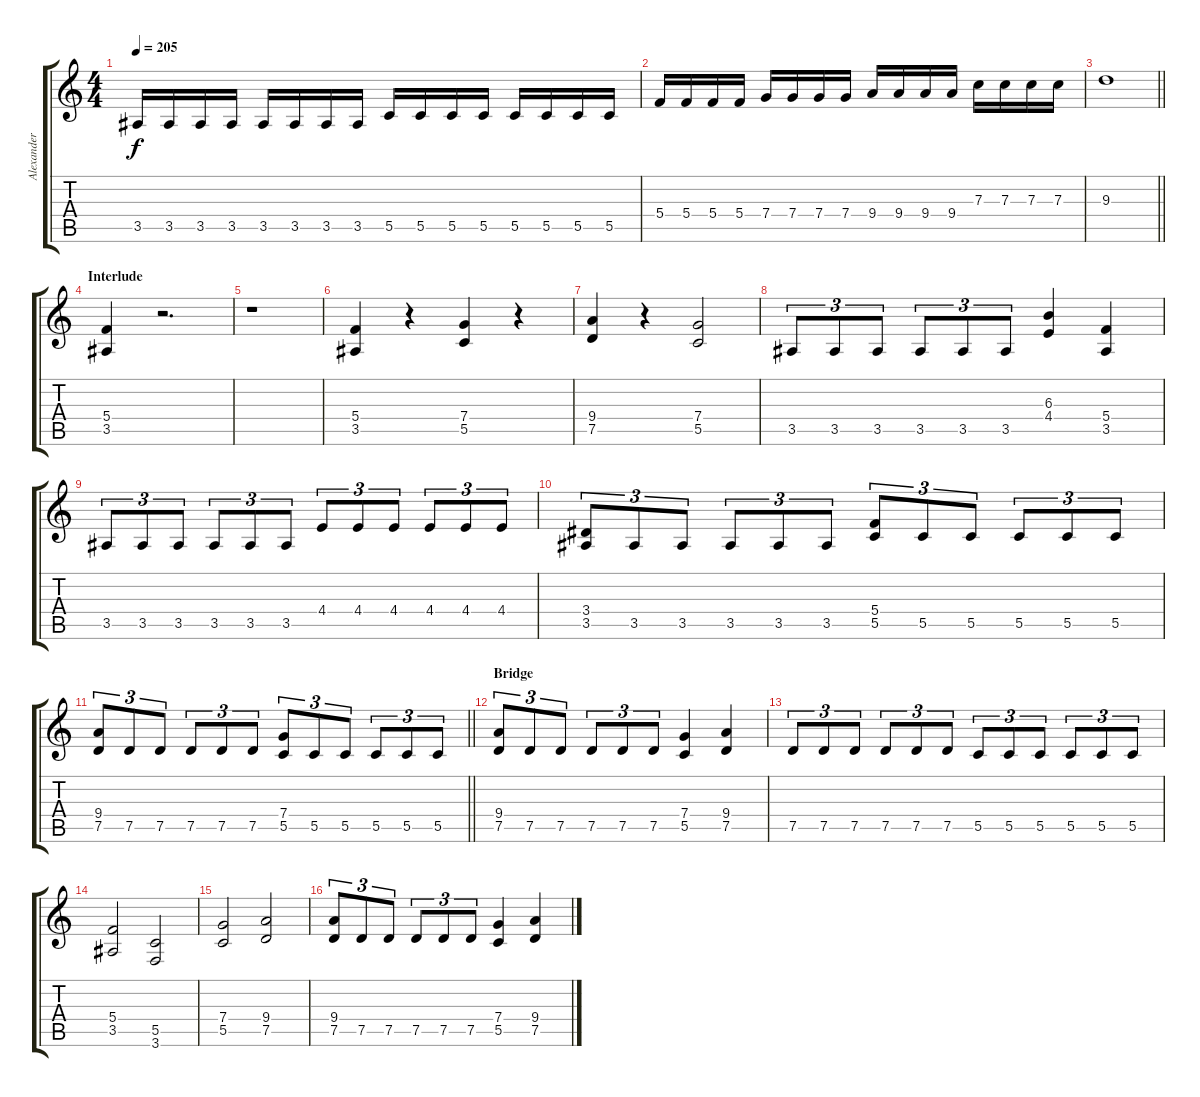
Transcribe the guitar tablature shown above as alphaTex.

\track ("Alexander Kuoppala" "Alexander ") {instrument distortionguitar}
\staff {score tabs}
\tuning (D4 A3 F3 C3 G2 D2) {hide}
\ts (4 4)
\tempo 205
\clef g2
\ks c
3.5.16{dy f} 3.5.16 3.5.16 3.5.16 3.5.16 3.5.16 3.5.16 3.5.16 5.5.16 5.5.16 5.5.16 5.5.16 5.5.16 5.5.16 5.5.16 5.5.16 |
5.4.16 5.4.16 5.4.16 5.4.16 7.4.16 7.4.16 7.4.16 7.4.16 9.4.16 9.4.16 9.4.16 9.4.16 7.3.16 7.3.16 7.3.16 7.3.16 |
\barLineRight lightlight
9.3.1 |
\section ("" "Interlude")
(5.4 3.5).4 r.2{d} |
r.1 |
(5.4 3.5).4 r.4 (7.4 5.5).4 r.4 |
(9.4 7.5).4 r.4 (7.4 5.5).2 |
3.5.8{tu (3 2)} 3.5.8{tu (3 2)} 3.5.8{tu (3 2)} 3.5.8{tu (3 2)} 3.5.8{tu (3 2)} 3.5.8{tu (3 2)} (6.3 4.4).4 (5.4 3.5).4 |
3.5.8{tu (3 2)} 3.5.8{tu (3 2)} 3.5.8{tu (3 2)} 3.5.8{tu (3 2)} 3.5.8{tu (3 2)} 3.5.8{tu (3 2)} 4.4.8{tu (3 2)} 4.4.8{tu (3 2)} 4.4.8{tu (3 2)} 4.4.8{tu (3 2)} 4.4.8{tu (3 2)} 4.4.8{tu (3 2)} |
(3.4 3.5).8{tu (3 2)} 3.5.8{tu (3 2)} 3.5.8{tu (3 2)} 3.5.8{tu (3 2)} 3.5.8{tu (3 2)} 3.5.8{tu (3 2)} (5.4 5.5).8{tu (3 2)} 5.5.8{tu (3 2)} 5.5.8{tu (3 2)} 5.5.8{tu (3 2)} 5.5.8{tu (3 2)} 5.5.8{tu (3 2)} |
\barLineRight lightlight
(9.4 7.5).8{tu (3 2)} 7.5.8{tu (3 2)} 7.5.8{tu (3 2)} 7.5.8{tu (3 2)} 7.5.8{tu (3 2)} 7.5.8{tu (3 2)} (7.4 5.5).8{tu (3 2)} 5.5.8{tu (3 2)} 5.5.8{tu (3 2)} 5.5.8{tu (3 2)} 5.5.8{tu (3 2)} 5.5.8{tu (3 2)} |
\section ("" "Bridge")
(9.4 7.5).8{tu (3 2)} 7.5.8{tu (3 2)} 7.5.8{tu (3 2)} 7.5.8{tu (3 2)} 7.5.8{tu (3 2)} 7.5.8{tu (3 2)} (7.4 5.5).4 (9.4 7.5).4 |
7.5.8{tu (3 2)} 7.5.8{tu (3 2)} 7.5.8{tu (3 2)} 7.5.8{tu (3 2)} 7.5.8{tu (3 2)} 7.5.8{tu (3 2)} 5.5.8{tu (3 2)} 5.5.8{tu (3 2)} 5.5.8{tu (3 2)} 5.5.8{tu (3 2)} 5.5.8{tu (3 2)} 5.5.8{tu (3 2)} |
(5.4 3.5).2 (5.5 3.6).2 |
(7.4 5.5).2 (9.4 7.5).2 |
(9.4 7.5).8{tu (3 2)} 7.5.8{tu (3 2)} 7.5.8{tu (3 2)} 7.5.8{tu (3 2)} 7.5.8{tu (3 2)} 7.5.8{tu (3 2)} (7.4 5.5).4 (9.4 7.5).4
